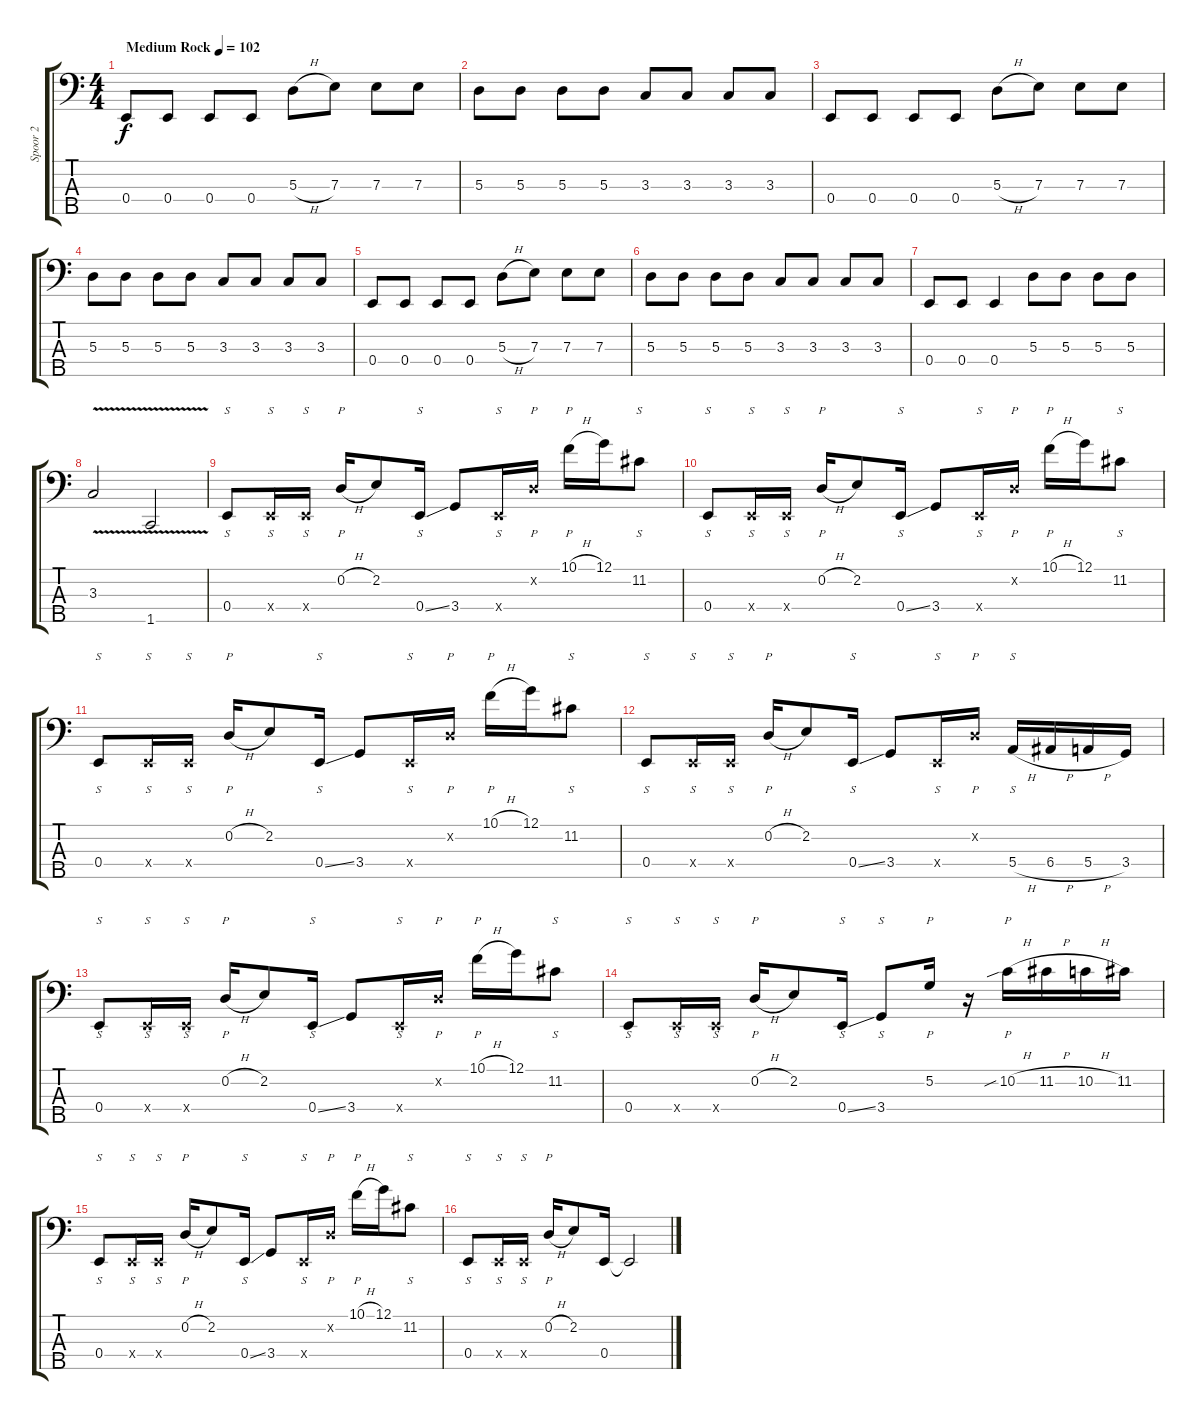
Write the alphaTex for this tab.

\track ("Spoor 2" "Spoor 2") {instrument electricbassfinger}
\staff {score tabs}
\tuning (G2 D2 A1 E1 B0) {hide}
\ts (4 4)
\tempo (102 "Medium Rock")
\clef f4
\ks c
0.4.8{dy f instrument electricbassfinger} 0.4.8 0.4.8 0.4.8 5.3{h}.8 7.3.8 7.3.8 7.3.8 |
5.3.8 5.3.8 5.3.8 5.3.8 3.3.8 3.3.8 3.3.8 3.3.8 |
0.4.8 0.4.8 0.4.8 0.4.8 5.3{h}.8 7.3.8 7.3.8 7.3.8 |
5.3.8 5.3.8 5.3.8 5.3.8 3.3.8 3.3.8 3.3.8 3.3.8 |
0.4.8 0.4.8 0.4.8 0.4.8 5.3{h}.8 7.3.8 7.3.8 7.3.8 |
5.3.8 5.3.8 5.3.8 5.3.8 3.3.8 3.3.8 3.3.8 3.3.8 |
0.4.8 0.4.8 0.4.4 5.3.8 5.3.8 5.3.8 5.3.8 |
3.3{v}.2 1.5{v}.2 |
0.4.8{s} 0.4{x}.16{s} 0.4{x}.16{s} 0.2{h}.16{p} 2.2.8 0.4{ss}.16{s} 3.4.8 0.4{x}.16{s} 0.2{x}.16{p} 10.1{h}.16{p} 12.1.16 11.2.8{s} |
0.4.8{s} 0.4{x}.16{s} 0.4{x}.16{s} 0.2{h}.16{p} 2.2.8 0.4{ss}.16{s} 3.4.8 0.4{x}.16{s} 0.2{x}.16{p} 10.1{h}.16{p} 12.1.16 11.2.8{s} |
0.4.8{s} 0.4{x}.16{s} 0.4{x}.16{s} 0.2{h}.16{p} 2.2.8 0.4{ss}.16{s} 3.4.8 0.4{x}.16{s} 0.2{x}.16{p} 10.1{h}.16{p} 12.1.16 11.2.8{s} |
0.4.8{s} 0.4{x}.16{s} 0.4{x}.16{s} 0.2{h}.16{p} 2.2.8 0.4{ss}.16{s} 3.4.8 0.4{x}.16{s} 0.2{x}.16{p} 5.4{h}.16{s} 6.4{h}.16 5.4{h}.16 3.4.16 |
0.4.8{s} 0.4{x}.16{s} 0.4{x}.16{s} 0.2{h}.16{p} 2.2.8 0.4{ss}.16{s} 3.4.8 0.4{x}.16{s} 0.2{x}.16{p} 10.1{h}.16{p} 12.1.16 11.2.8{s} |
0.4.8{s} 0.4{x}.16{s} 0.4{x}.16{s} 0.2{h}.16{p} 2.2.8 0.4{ss}.16{s} 3.4.8{s} 5.2.16{p} r.16 10.2{sib h}.16{p} 11.2{h}.16 10.2{h}.16 11.2.16 |
0.4.8{s} 0.4{x}.16{s} 0.4{x}.16{s} 0.2{h}.16{p} 2.2.8 0.4{ss}.16{s} 3.4.8 0.4{x}.16{s} 0.2{x}.16{p} 10.1{h}.16{p} 12.1.16 11.2.8{s} |
0.4.8{s} 0.4{x}.16{s} 0.4{x}.16{s} 0.2{h}.16{p} 2.2.8 0.4.16 0.4{t}.2
